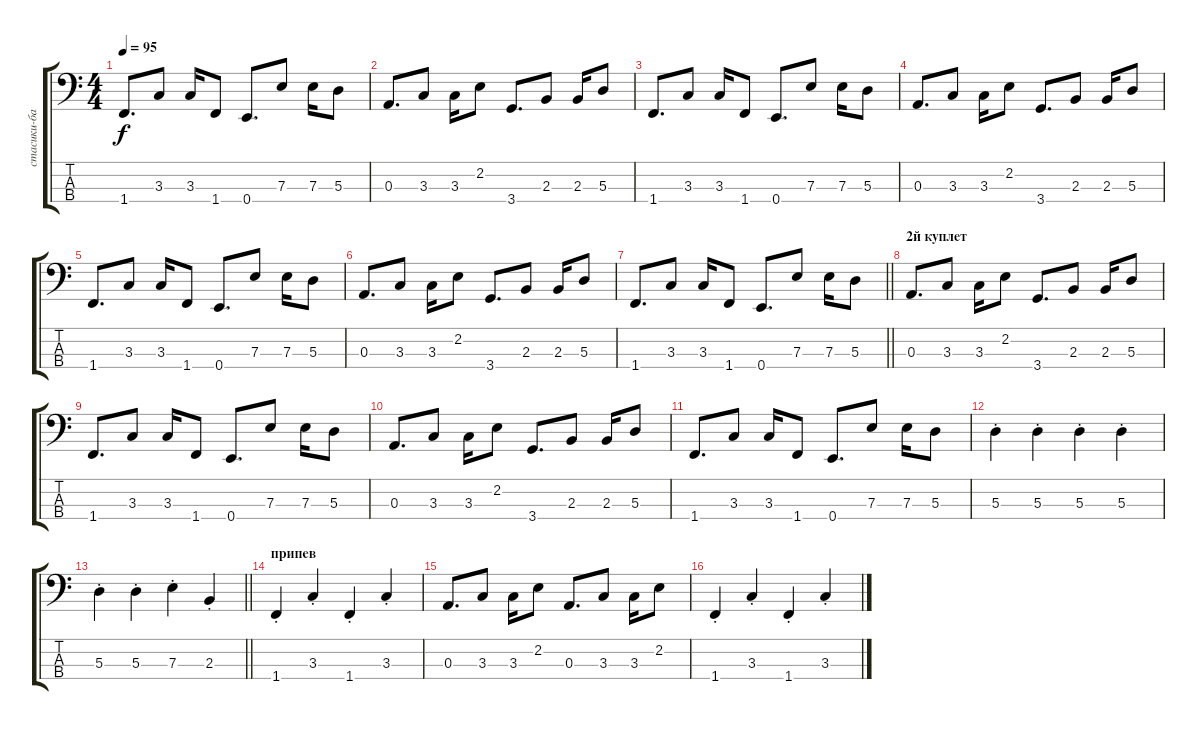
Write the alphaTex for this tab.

\track ("стасики-басят" "стасики-ба") {instrument electricbassfinger}
\staff {score tabs}
\tuning (G2 D2 A1 E1) {hide}
\ts (4 4)
\tempo 95
\clef f4
\ks c
1.4.8{d dy f} 3.3.8 3.3.16 1.4.8 0.4.8{d} 7.3.8 7.3.16 5.3.8 |
0.3.8{d} 3.3.8 3.3.16 2.2.8 3.4.8{d} 2.3.8 2.3.16 5.3.8 |
1.4.8{d} 3.3.8 3.3.16 1.4.8 0.4.8{d} 7.3.8 7.3.16 5.3.8 |
0.3.8{d} 3.3.8 3.3.16 2.2.8 3.4.8{d} 2.3.8 2.3.16 5.3.8 |
1.4.8{d} 3.3.8 3.3.16 1.4.8 0.4.8{d} 7.3.8 7.3.16 5.3.8 |
0.3.8{d} 3.3.8 3.3.16 2.2.8 3.4.8{d} 2.3.8 2.3.16 5.3.8 |
\barLineRight lightlight
1.4.8{d} 3.3.8 3.3.16 1.4.8 0.4.8{d} 7.3.8 7.3.16 5.3.8 |
\section ("" "2й куплет")
0.3.8{d} 3.3.8 3.3.16 2.2.8 3.4.8{d} 2.3.8 2.3.16 5.3.8 |
1.4.8{d} 3.3.8 3.3.16 1.4.8 0.4.8{d} 7.3.8 7.3.16 5.3.8 |
0.3.8{d} 3.3.8 3.3.16 2.2.8 3.4.8{d} 2.3.8 2.3.16 5.3.8 |
1.4.8{d} 3.3.8 3.3.16 1.4.8 0.4.8{d} 7.3.8 7.3.16 5.3.8 |
5.3{st}.4 5.3{st}.4 5.3{st}.4 5.3{st}.4 |
\barLineRight lightlight
5.3{st}.4 5.3{st}.4 7.3{st}.4 2.3{st}.4 |
\section ("" "припев")
1.4{st}.4 3.3{st}.4 1.4{st}.4 3.3{st}.4 |
0.3.8{d} 3.3.8 3.3.16 2.2.8 0.3.8{d} 3.3.8 3.3.16 2.2.8 |
1.4{st}.4 3.3{st}.4 1.4{st}.4 3.3{st}.4
